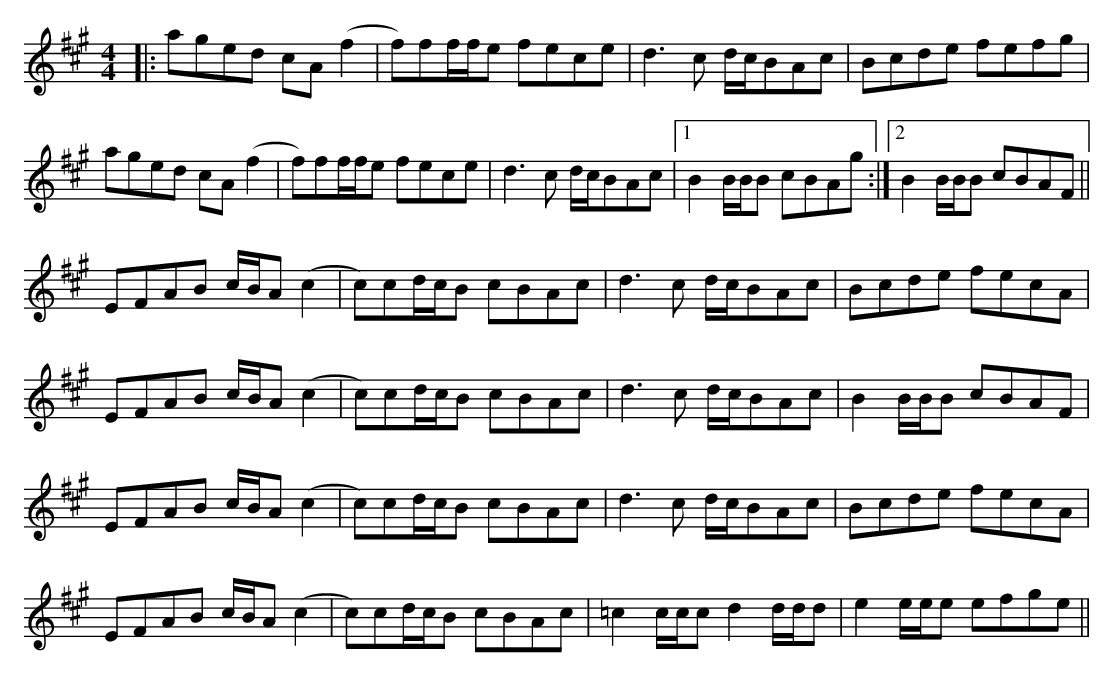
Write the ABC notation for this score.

X:1
M:4/4
K:A
|:aged cA (f2|f)ff/f/e fece|d3c d/c/BAc|Bcde fefg|
aged cA (f2|f)ff/f/e fece|d3c d/c/BAc|1 B2 B/B/B cBAg:|2 B2 B/B/B cBAF||
EFAB c/B/A (c2|c)cd/c/B cBAc|d3c d/c/BAc|Bcde fecA|
EFAB c/B/A (c2|c)cd/c/B cBAc|d3c d/c/BAc|B2 B/B/B cBAF|
EFAB c/B/A (c2|c)cd/c/B cBAc|d3c d/c/BAc|Bcde fecA|
EFAB c/B/A (c2|c)cd/c/B cBAc|=c2 c/c/c d2 d/d/d|e2 e/e/e efge||
